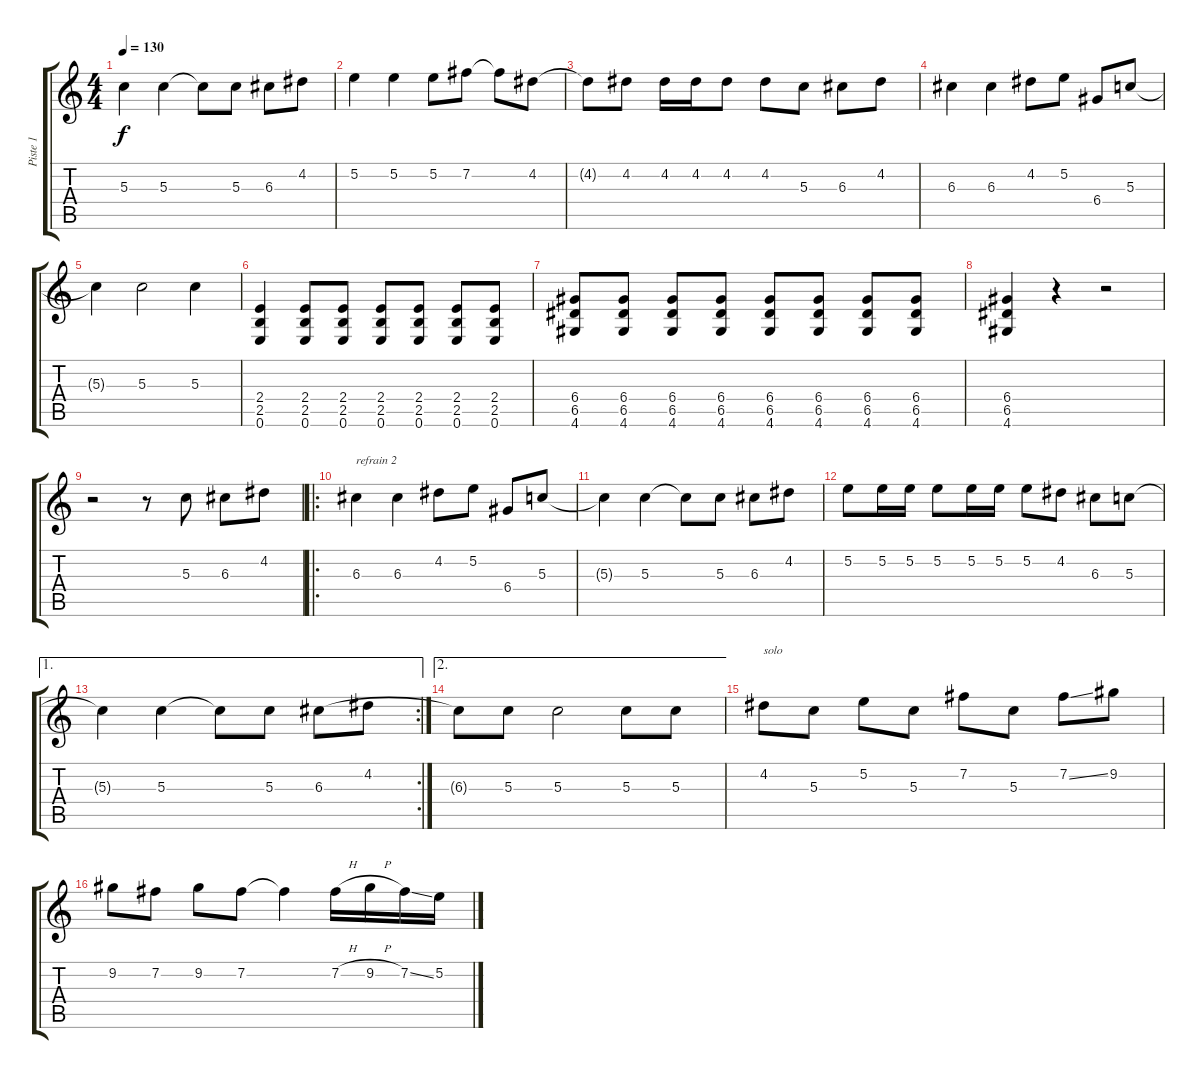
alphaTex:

\track ("Piste 1" "Piste 1") {instrument acousticguitarnylon}
\staff {score tabs}
\tuning (E4 B3 G3 D3 A2 E2) {hide}
\ts (4 4)
\tempo 130
\clef g2
\ks c
5.3{t}.4{dy f} 5.3.4 5.3{t}.8 5.3.8 6.3.8 4.2.8 |
5.2.4 5.2.4 5.2.8 7.2.8 7.2{t}.8 4.2.8 |
4.2{t}.8 4.2.8 4.2.16 4.2.16 4.2.8 4.2.8 5.3.8 6.3.8 4.2.8 |
6.3.4 6.3.4 4.2.8 5.2.8 6.4.8 5.3.8 |
5.3{t}.4 5.3.2 5.3.4 |
(2.4 2.5 0.6).4 (2.4 2.5 0.6).8 (2.4 2.5 0.6).8 (2.4 2.5 0.6).8 (2.4 2.5 0.6).8 (2.4 2.5 0.6).8 (2.4 2.5 0.6).8 |
(6.4 6.5 4.6).8 (6.4 6.5 4.6).8 (6.4 6.5 4.6).8 (6.4 6.5 4.6).8 (6.4 6.5 4.6).8 (6.4 6.5 4.6).8 (6.4 6.5 4.6).8 (6.4 6.5 4.6).8 |
(6.4 6.5 4.6).4 r.4 r.2 |
r.2 r.8 5.3.8 6.3.8 4.2.8 |
\ro
6.3.4{txt "refrain 2"} 6.3.4 4.2.8 5.2.8 6.4.8 5.3.8 |
5.3{t}.4 5.3.4 5.3{t}.8 5.3.8 6.3.8 4.2.8 |
5.2.8 5.2.16 5.2.16 5.2.8 5.2.16 5.2.16 5.2.8 4.2.8 6.3.8 5.3.8 |
\ae 1
\rc 2
5.3{t}.4 5.3.4 5.3{t}.8 5.3.8 6.3.8 4.2.8 |
\ae 2
6.3{t}.8 5.3.8 5.3.2 5.3.8 5.3.8 |
4.2.8{txt "solo"} 5.3.8 5.2.8 5.3.8 7.2.8 5.3.8 7.2{ss}.8 9.2.8 |
9.2.8 7.2.8 9.2.8 7.2.8 7.2{t}.4 7.2{h}.16 9.2{h}.16 7.2{ss}.16 5.2.16
